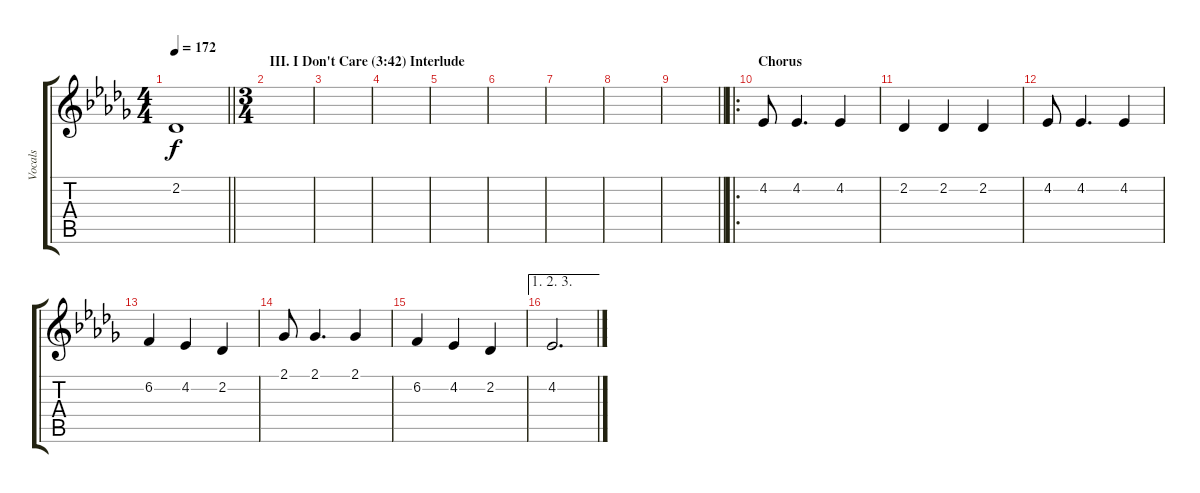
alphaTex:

\track ("Vocals" "Vocals") {instrument trombone}
\staff {score tabs}
\tuning (E4 B3 G3 D3 A2 E2) {hide}
\ts (4 4)
\tempo 172
\clef g2
\barLineRight lightlight
\ks db
2.2{t}.1{dy f} |
\ts (3 4)
\section ("" "III. I Don't Care (3:42) Interlude")
|
|
|
|
|
|
|
\barLineRight lightlight
|
\ro
\section ("" "Chorus")
4.2.8 4.2.4{d} 4.2.4 |
2.2.4 2.2.4 2.2.4 |
4.2.8 4.2.4{d} 4.2.4 |
6.2.4 4.2.4 2.2.4 |
2.1.8 2.1.4{d} 2.1.4 |
6.2.4 4.2.4 2.2.4 |
\ae (1 2 3)
4.2.2{d}
